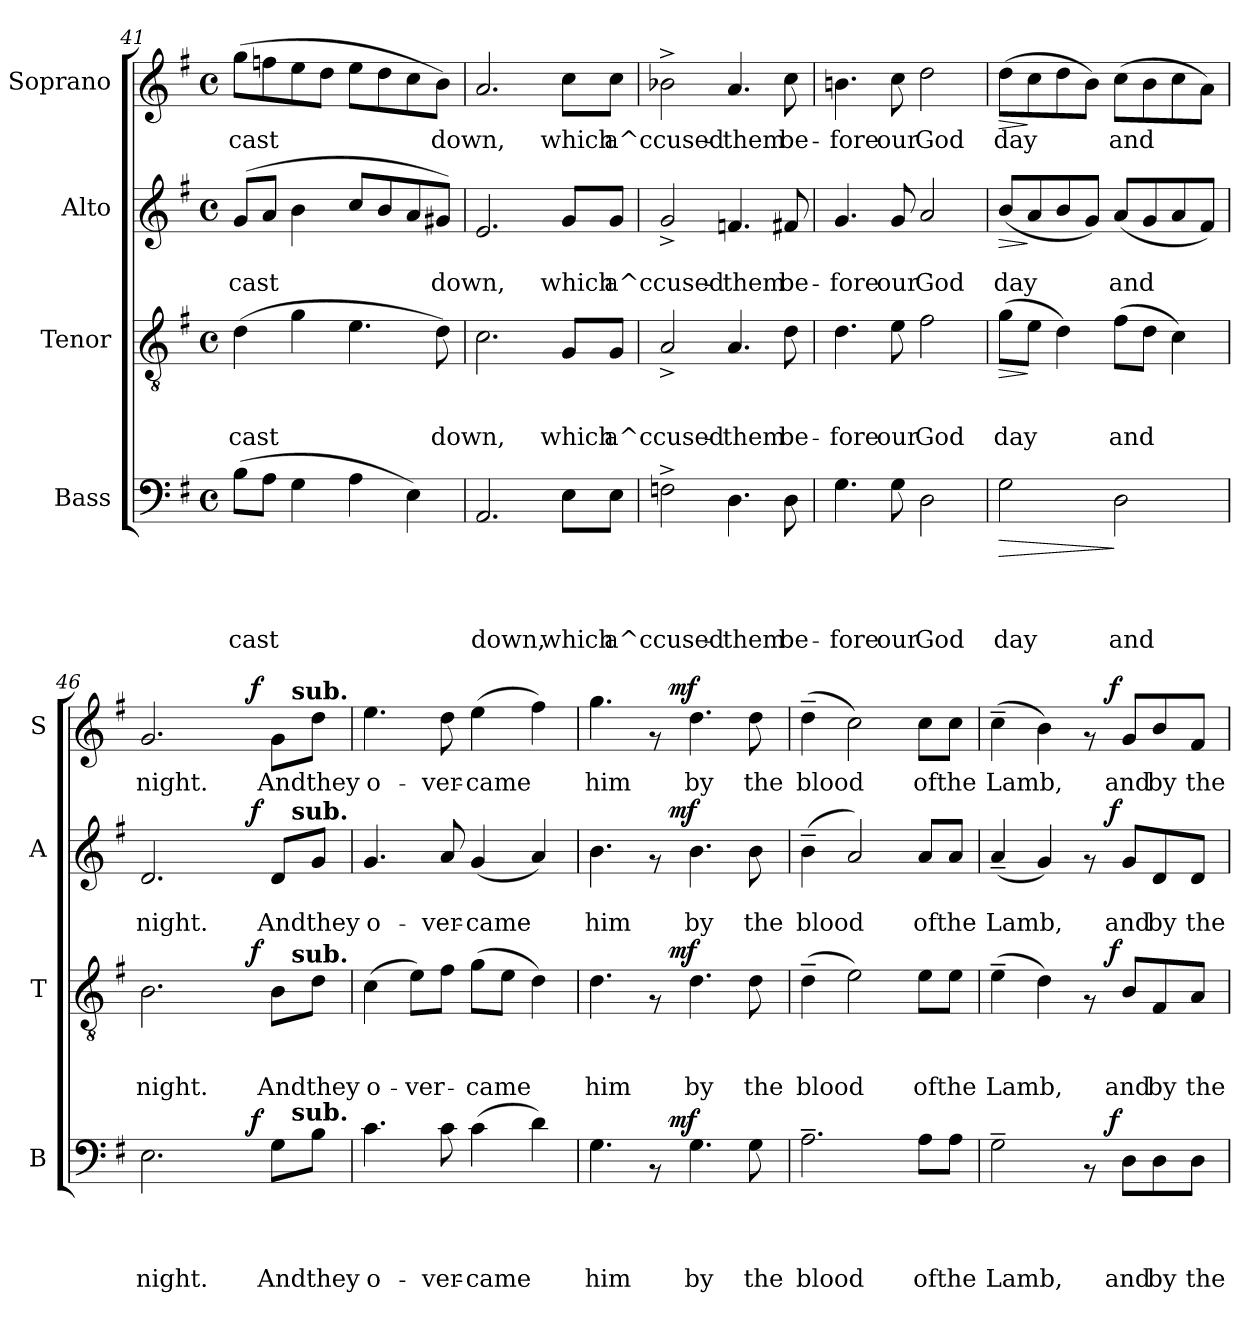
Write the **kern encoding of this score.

**kern	**text	**text	**text	**text	**dynam	**kern	**text	**text	**text	**dynam	**kern	**text	**text	**dynam	**kern	**text	**dynam
*part4	*part4	*part4	*part4	*part4	*part4	*part3	*part3	*part3	*part3	*part3	*part2	*part2	*part2	*part2	*part1	*part1	*part1
*staff4	*staff4	*staff4	*staff4	*staff4	*staff4	*staff3	*staff3	*staff3	*staff3	*staff3	*staff2	*staff2	*staff2	*staff2	*staff1	*staff1	*staff1
*I"Bass	*	*	*	*	*	*I"Tenor	*	*	*	*	*I"Alto	*	*	*	*I"Soprano	*	*
*I'B	*	*	*	*	*	*I'T	*	*	*	*	*I'A	*	*	*	*I'S	*	*
*clefF4	*	*	*	*	*	*clefGv2	*	*	*	*	*clefG2	*	*	*	*clefG2	*	*
*k[f#]	*	*	*	*	*	*k[f#]	*	*	*	*	*k[f#]	*	*	*	*k[f#]	*	*
*G:	*	*	*	*	*	*G:	*	*	*	*	*G:	*	*	*	*G:	*	*
*M4/4	*	*	*	*	*	*M4/4	*	*	*	*	*M4/4	*	*	*	*M4/4	*	*
*met(c)	*	*	*	*	*	*met(c)	*	*	*	*	*met(c)	*	*	*	*met(c)	*	*
=41	=41	=41	=41	=41	=41	=41	=41	=41	=41	=41	=41	=41	=41	=41	=41	=41	=41
!	!	!	!	!LO:LY:b	!	!	!	!	!LO:LY:b	!	!	!	!LO:LY:b	!	!	!LO:LY:b	!
(>8B\L	.	.	.	cast	.	(>4d\	.	.	cast	.	(>8g/L	.	cast	.	(>8gg\L	cast	.
8A\J	.	.	.	.	.	.	.	.	.	.	8a/J	.	.	.	8ffn\	.	.
4G\	.	.	.	.	.	4g\	.	.	.	.	4b\	.	.	.	8ee\	.	.
.	.	.	.	.	.	.	.	.	.	.	.	.	.	.	8dd\J	.	.
4A\	.	.	.	.	.	4.e\	.	.	.	.	8cc/L	.	.	.	8ee\L	.	.
.	.	.	.	.	.	.	.	.	.	.	8b/	.	.	.	8dd\	.	.
4E\)	.	.	.	.	.	.	.	.	.	.	8a/	.	.	.	8cc\	.	.
!	!	!	!	!	!	!	!	!	!LO:LY:b	!	!	!	!LO:LY:b	!	!	!LO:LY:b	!
.	.	.	.	.	.	8d\)	.	.	down,	.	8g#X/J)	.	down,	.	8b\J)	down,	.
=42	=42	=42	=42	=42	=42	=42	=42	=42	=42	=42	=42	=42	=42	=42	=42	=42	=42
!	!	!	!	!LO:LY:b	!	!	!	!	!	!	!	!	!	!	!	!	!
2.AA/	.	.	.	down,	.	2.c\	.	.	.	.	2.e/	.	.	.	2.a/	.	.
!	!	!	!	!LO:LY:b	!	!	!	!	!LO:LY:b	!	!	!	!LO:LY:b	!	!	!LO:LY:b	!
8E\L	.	.	.	which	.	8G/L	.	.	which	.	8g/L	.	which	.	8cc\L	which	.
!	!	!	!	!LO:LY:b	!	!	!	!	!LO:LY:b	!	!	!	!LO:LY:b	!	!	!LO:LY:b	!
8E\J	.	.	.	a^ccused-	.	8G/J	.	.	a^ccused-	.	8g/J	.	a^ccused-	.	8cc\J	a^ccused-	.
=43	=43	=43	=43	=43	=43	=43	=43	=43	=43	=43	=43	=43	=43	=43	=43	=43	=43
2Fn^>\	.	.	.	.	.	2A^</	.	.	.	.	2g^</	.	.	.	2b-X^>\	.	.
!	!	!	!	!LO:LY:b	!	!	!	!	!LO:LY:b	!	!	!	!LO:LY:b	!	!	!LO:LY:b	!
4.D\	.	.	.	-them	.	4.A/	.	.	-them	.	4.fn/	.	-them	.	4.a/	-them	.
!	!	!	!	!LO:LY:b	!	!	!	!	!LO:LY:b	!	!	!	!LO:LY:b	!	!	!LO:LY:b	!
8D\	.	.	.	be-	.	8d\	.	.	be-	.	8f#X/	.	be-	.	8cc\	be-	.
=44	=44	=44	=44	=44	=44	=44	=44	=44	=44	=44	=44	=44	=44	=44	=44	=44	=44
!	!	!	!	!LO:LY:b	!	!	!	!	!LO:LY:b	!	!	!	!LO:LY:b	!	!	!LO:LY:b	!
4.G\	.	.	.	-fore	.	4.d\	.	.	-fore	.	4.g/	.	-fore	.	4.bni\	-fore	.
!	!	!	!	!LO:LY:b	!	!	!	!	!LO:LY:b	!	!	!	!LO:LY:b	!	!	!LO:LY:b	!
8G\	.	.	.	our	.	8e\	.	.	our	.	8g/	.	our	.	8cc\	our	.
!	!	!	!	!LO:LY:b	!	!	!	!	!LO:LY:b	!	!	!	!LO:LY:b	!	!	!LO:LY:b	!
2D\	.	.	.	God	.	2f#\	.	.	God	.	2a/	.	God	.	2dd\	God	.
=45	=45	=45	=45	=45	=45	=45	=45	=45	=45	=45	=45	=45	=45	=45	=45	=45	=45
!	!	!	!	!LO:LY:b	!LO:HP:b	!	!	!	!LO:LY:b	!LO:HP:b	!	!	!LO:LY:b	!LO:HP:b	!	!LO:LY:b	!LO:HP:b
2G\	.	.	.	day	>	(>8g\L	.	.	day	>	(<8b/L	.	day	>	(>8dd\L	day	>
.	.	.	.	.	.	8e\J	.	.	.	]	8a/	.	.	]	8cc\	.	]
.	.	.	.	.	.	4d\)	.	.	.	.	8b/	.	.	.	8dd\	.	.
.	.	.	.	.	.	.	.	.	.	.	8g/J)	.	.	.	8b\J)	.	.
!	!	!	!	!LO:LY:b	!	!	!	!	!LO:LY:b	!	!	!	!LO:LY:b	!	!	!LO:LY:b	!
2D\	.	.	.	and	]	(>8f#\L	.	.	and	.	(<8a/L	.	and	.	(>8cc\L	and	.
.	.	.	.	.	.	8d\J	.	.	.	.	8g/	.	.	.	8b\	.	.
.	.	.	.	.	.	4c\)	.	.	.	.	8a/	.	.	.	8cc\	.	.
.	.	.	.	.	.	.	.	.	.	.	8f#/J)	.	.	.	8a\J)	.	.
!!LO:LB:g=z
=46	=46	=46	=46	=46	=46	=46	=46	=46	=46	=46	=46	=46	=46	=46	=46	=46	=46
!	!	!	!	!LO:LY:b	!	!	!	!	!LO:LY:b	!	!	!	!LO:LY:b	!	!	!LO:LY:b	!
*^	*	*	*	*	*	*^	*	*	*	*	*^	*	*	*	*^	*	*
*	*^	*	*	*	*	*	*	*^	*	*	*	*	*	*^	*	*	*	*	*^	*	*
2.E\	2ryy	2ryy	.	.	.	night.	.	2.B\	2ryy	2ryy	.	.	night.	.	2.d/	2ryy	2ryy	.	night.	.	2.g/	2ryy	2ryy	night.	.
.	8.ryy	4ryy	.	.	.	.	.	.	8.ryy	4ryy	.	.	.	.	.	8.ryy	4ryy	.	.	.	.	8.ryy	4ryy	.	.
!	!	!	!	!	!	!	!LO:DY:a	!	!	!	!	!	!	!LO:DY:a	!	!	!	!	!	!LO:DY:a	!	!	!	!	!LO:DY:a
.	4ryy	.	.	.	.	.	f	.	4ryy	.	.	.	.	f	.	4ryy	.	.	.	f	.	4ryy	.	.	f
!	!	!	!	!	!	!LO:LY:b	!	!	!	!	!	!	!LO:LY:b	!	!	!	!	!	!LO:LY:b	!	!	!	!	!LO:LY:b	!
8G\L	.	16ryy	.	.	.	And	.	8B\L	.	16ryy	.	.	And	.	8d/L	.	16ryy	.	And	.	8g\L	.	16ryy	And	.
!	!	!	!	!	!	!	!	!	!	!	!	!	!	!	!	!	!	!	!	!	!	!	!LO:TX:a:B:t=sub.	!	!
!	!	!	!	!	!	!	!	!	!	!	!	!	!	!	!	!	!LO:TX:a:B:t=sub.	!	!	!	!	!	!	!	!
!	!	!	!	!	!	!	!	!	!	!LO:TX:a:B:t=sub.	!	!	!	!	!	!	!	!	!	!	!	!	!	!	!
!	!	!LO:TX:a:B:t=sub.	!	!	!	!	!	!	!	!	!	!	!	!	!	!	!	!	!	!	!	!	!	!	!
.	.	8.ryy	.	.	.	.	.	.	.	8.ryy	.	.	.	.	.	.	8.ryy	.	.	.	.	.	8.ryy	.	.
!	!	!	!	!	!	!LO:LY:b	!	!	!	!	!	!	!LO:LY:b	!	!	!	!	!	!LO:LY:b	!	!	!	!	!LO:LY:b	!
8B\J	.	.	.	.	.	they	.	8d\J	.	.	.	.	they	.	8g/J	.	.	.	they	.	8dd\J	.	.	they	.
.	16ryy	.	.	.	.	.	.	.	16ryy	.	.	.	.	.	.	16ryy	.	.	.	.	.	16ryy	.	.	.
=47	=47	=47	=47	=47	=47	=47	=47	=47	=47	=47	=47	=47	=47	=47	=47	=47	=47	=47	=47	=47	=47	=47	=47	=47	=47
!	!	!	!	!	!	!LO:LY:b	!	!	!	!	!	!	!LO:LY:b	!	!	!	!	!	!LO:LY:b	!	!	!	!	!LO:LY:b	!
*v	*v	*v	*	*	*	*	*	*	*	*	*	*	*	*	*v	*v	*v	*	*	*	*v	*v	*v	*	*
*	*	*	*	*	*	*v	*v	*v	*	*	*	*	*	*	*	*	*	*	*
4.c\	.	.	.	o-	.	(>4c\	.	.	o-	.	4.g/	.	o-	.	4.ee\	o-	.
!	!	!	!	!	!	!	!	!	!LO:LY:b	!	!	!	!	!	!	!	!
.	.	.	.	.	.	8e\L)	.	.	-ver-	.	.	.	.	.	.	.	.
!	!	!	!	!LO:LY:b	!	!	!	!	!	!	!	!	!LO:LY:b	!	!	!LO:LY:b	!
8c\	.	.	.	-ver-	.	8f#\J	.	.	.	.	8a/	.	-ver-	.	8dd\	-ver-	.
!	!	!	!	!LO:LY:b	!	!	!	!	!LO:LY:b	!	!	!	!LO:LY:b	!	!	!LO:LY:b	!
(>4c\	.	.	.	-came	.	(>8g\L	.	.	-came	.	(<4g/	.	-came	.	(>4ee\	-came	.
.	.	.	.	.	.	8e\J	.	.	.	.	.	.	.	.	.	.	.
4d\)	.	.	.	.	.	4d\)	.	.	.	.	4a/)	.	.	.	4ff#\)	.	.
=48	=48	=48	=48	=48	=48	=48	=48	=48	=48	=48	=48	=48	=48	=48	=48	=48	=48
!	!	!	!	!LO:LY:b	!	!	!	!	!LO:LY:b	!	!	!	!LO:LY:b	!	!	!LO:LY:b	!
*^	*	*	*	*	*	*^	*	*	*	*	*^	*	*	*	*^	*	*
4.G\	4..ryy	.	.	.	him	.	4.d\	4..ryy	.	.	him	.	4.b\	4..ryy	.	him	.	4.gg\	4..ryy	him	.
8rAA	.	.	.	.	.	.	8rF	.	.	.	.	.	8rf	.	.	.	.	8rf	.	.	.
!	!	!	!	!	!	!LO:DY:a	!	!	!	!	!	!LO:DY:a	!	!	!	!	!LO:DY:a	!	!	!	!LO:DY:a
.	2ryy	.	.	.	.	mf	.	2ryy	.	.	.	mf	.	2ryy	.	.	mf	.	2ryy	.	mf
!	!	!	!	!	!LO:LY:b	!	!	!	!	!	!LO:LY:b	!	!	!	!	!LO:LY:b	!	!	!	!LO:LY:b	!
4.G\	.	.	.	.	by	.	4.d\	.	.	.	by	.	4.b\	.	.	by	.	4.dd\	.	by	.
!	!	!	!	!	!LO:LY:b	!	!	!	!	!	!LO:LY:b	!	!	!	!	!LO:LY:b	!	!	!	!LO:LY:b	!
8G\	.	.	.	.	the	.	8d\	.	.	.	the	.	8b\	.	.	the	.	8dd\	.	the	.
.	16ryy	.	.	.	.	.	.	16ryy	.	.	.	.	.	16ryy	.	.	.	.	16ryy	.	.
=49	=49	=49	=49	=49	=49	=49	=49	=49	=49	=49	=49	=49	=49	=49	=49	=49	=49	=49	=49	=49	=49
!	!	!	!	!	!LO:LY:b	!	!	!	!	!	!LO:LY:b	!	!	!	!	!LO:LY:b	!	!	!	!LO:LY:b	!
*v	*v	*	*	*	*	*	*	*	*	*	*	*	*v	*v	*	*	*	*v	*v	*	*
*	*	*	*	*	*	*v	*v	*	*	*	*	*	*	*	*	*	*	*
2.A~>\	.	.	.	blood	.	(>4d~>\	.	.	blood	.	(>4b~>\	.	blood	.	(>4dd~>\	blood	.
.	.	.	.	.	.	2e\)	.	.	.	.	2a/)	.	.	.	2cc\)	.	.
!	!	!	!	!LO:LY:b	!	!	!	!	!LO:LY:b	!	!	!	!LO:LY:b	!	!	!LO:LY:b	!
8A\L	.	.	.	ofthe	.	8e\L	.	.	ofthe	.	8a/L	.	ofthe	.	8cc\L	ofthe	.
8A\J	.	.	.	.	.	8e\J	.	.	.	.	8a/J	.	.	.	8cc\J	.	.
=50	=50	=50	=50	=50	=50	=50	=50	=50	=50	=50	=50	=50	=50	=50	=50	=50	=50
!	!	!	!	!LO:LY:b	!	!	!	!	!LO:LY:b	!	!	!	!LO:LY:b	!	!	!LO:LY:b	!
*^	*	*	*	*	*	*^	*	*	*	*	*^	*	*	*	*^	*	*
2G~>\	2ryy	.	.	.	Lamb,	.	(>4e~>\	2ryy	.	.	Lamb,	.	(<4a~</	2ryy	.	Lamb,	.	(>4cc~>\	2ryy	Lamb,	.
.	.	.	.	.	.	.	4d\)	.	.	.	.	.	4g/)	.	.	.	.	4b\)	.	.	.
8rAA	16.ryy	.	.	.	.	.	8rF	16.ryy	.	.	.	.	8rf	16.ryy	.	.	.	8rf	16.ryy	.	.
!	!	!	!	!	!	!LO:DY:a	!	!	!	!	!	!LO:DY:a	!	!	!	!	!LO:DY:a	!	!	!	!LO:DY:a
.	4ryy	.	.	.	.	f	.	4ryy	.	.	.	f	.	4ryy	.	.	f	.	4ryy	.	f
!	!	!	!	!	!LO:LY:b	!	!	!	!	!	!LO:LY:b	!	!	!	!	!LO:LY:b	!	!	!	!LO:LY:b	!
8D\L	.	.	.	.	and	.	8B/L	.	.	.	and	.	8g/L	.	.	and	.	8g/L	.	and	.
!	!	!	!	!	!LO:LY:b	!	!	!	!	!	!LO:LY:b	!	!	!	!	!LO:LY:b	!	!	!	!LO:LY:b	!
8D\	.	.	.	.	by	.	8F#/	.	.	.	by	.	8d/	.	.	by	.	8b/	.	by	.
.	8ryy	.	.	.	.	.	.	8ryy	.	.	.	.	.	8ryy	.	.	.	.	8ryy	.	.
!	!	!	!	!	!LO:LY:b	!	!	!	!	!	!LO:LY:b	!	!	!	!	!LO:LY:b	!	!	!	!LO:LY:b	!
8D\J	.	.	.	.	the	.	8A/J	.	.	.	the	.	8d/J	.	.	the	.	8f#/J	.	the	.
.	32ryy	.	.	.	.	.	.	32ryy	.	.	.	.	.	32ryy	.	.	.	.	32ryy	.	.
*v	*v	*	*	*	*	*	*	*	*	*	*	*	*v	*v	*	*	*	*v	*v	*	*
*	*	*	*	*	*	*v	*v	*	*	*	*	*	*	*	*	*	*	*
=	=	=	=	=	=	=	=	=	=	=	=	=	=	=	=	=	=
*-	*-	*-	*-	*-	*-	*-	*-	*-	*-	*-	*-	*-	*-	*-	*-	*-	*-
